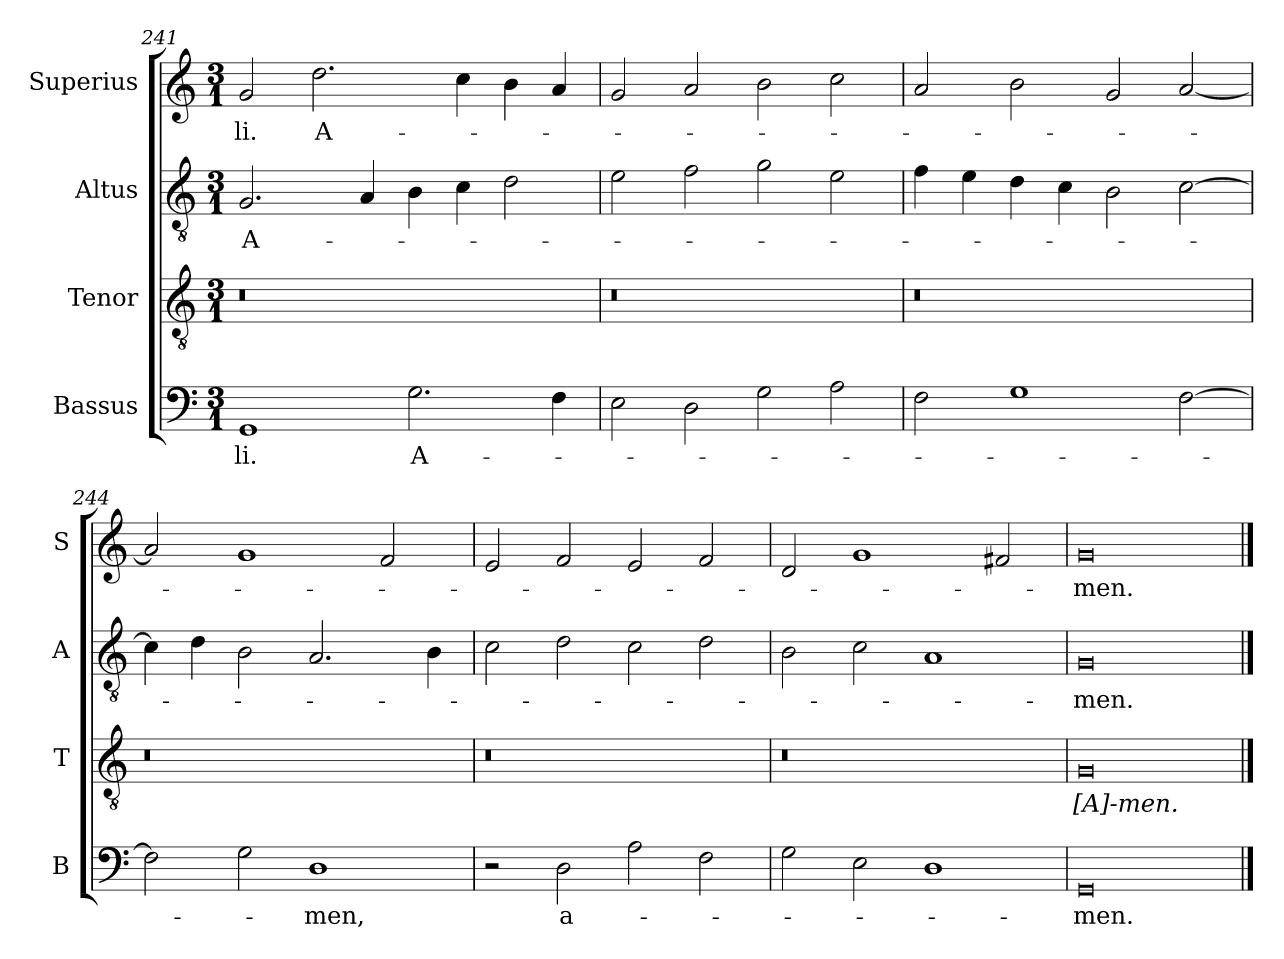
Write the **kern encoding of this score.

**kern	**text	**kern	**text	**kern	**text	**kern	**text
*part4	*part4	*part3	*part3	*part2	*part2	*part1	*part1
*staff4	*staff4	*staff3	*staff3	*staff2	*staff2	*staff1	*staff1
*I"Bassus	*	*I"Tenor	*	*I"Altus	*	*I"Superius	*
*I'B	*	*I'T	*	*I'A	*	*I'S	*
*clefF4	*	*clefGv2	*	*clefGv2	*	*clefG2	*
*k[]	*	*k[]	*	*k[]	*	*k[]	*
*M3/1	*	*M3/1	*	*M3/1	*	*M3/1	*
=241	=241	=241	=241	=241	=241	=241	=241
!	!LO:LY:i	!	!	!	!	!	!
1GG	-li.	0r	.	2.G	A-	2g	-li.
.	.	.	.	.	.	2.dd	A-
.	.	.	.	4A	.	.	.
!	!LO:LY:i	!	!	!	!	!	!
2.G	A-	.	.	4B	.	.	.
.	.	.	.	4c	.	4cc	.
.	.	.	.	2d	.	4b	.
4F	.	.	.	.	.	4a	.
=242	=242	=242	=242	=242	=242	=242	=242
2E	.	0r	.	2e	.	2g	.
2D	.	.	.	2f	.	2a	.
2G	.	.	.	2g	.	2b	.
2A	.	.	.	2e	.	2cc	.
=243	=243	=243	=243	=243	=243	=243	=243
2F	.	0r	.	4f	.	2a	.
.	.	.	.	4e	.	.	.
1G	.	.	.	4d	.	2b	.
.	.	.	.	4c	.	.	.
.	.	.	.	2B	.	2g	.
[2F	.	.	.	[2c	.	[2a	.
=244	=244	=244	=244	=244	=244	=244	=244
2F]	.	0r	.	4c]	.	2a]	.
.	.	.	.	4d	.	.	.
2G	.	.	.	2B	.	1g	.
!	!LO:LY:i	!	!	!	!	!	!
1D	-men,	.	.	2.A	.	.	.
.	.	.	.	.	.	2f	.
.	.	.	.	4B	.	.	.
=245	=245	=245	=245	=245	=245	=245	=245
2r	.	0r	.	2c	.	2e	.
2D	a-	.	.	2d	.	2f	.
2A	.	.	.	2c	.	2e	.
2F	.	.	.	2d	.	2f	.
=246	=246	=246	=246	=246	=246	=246	=246
2G	.	0r	.	2B	.	2d	.
2E	.	.	.	2c	.	1g	.
1D	.	.	.	1A	.	.	.
.	.	.	.	.	.	2f#X	.
=247	=247	=247	=247	=247	=247	=247	=247
0GG	-men.	0G	[A]-<i>men.</i>	0G	-men.	0g	-men.
==	==	==	==	==	==	==	==
*-	*-	*-	*-	*-	*-	*-	*-
